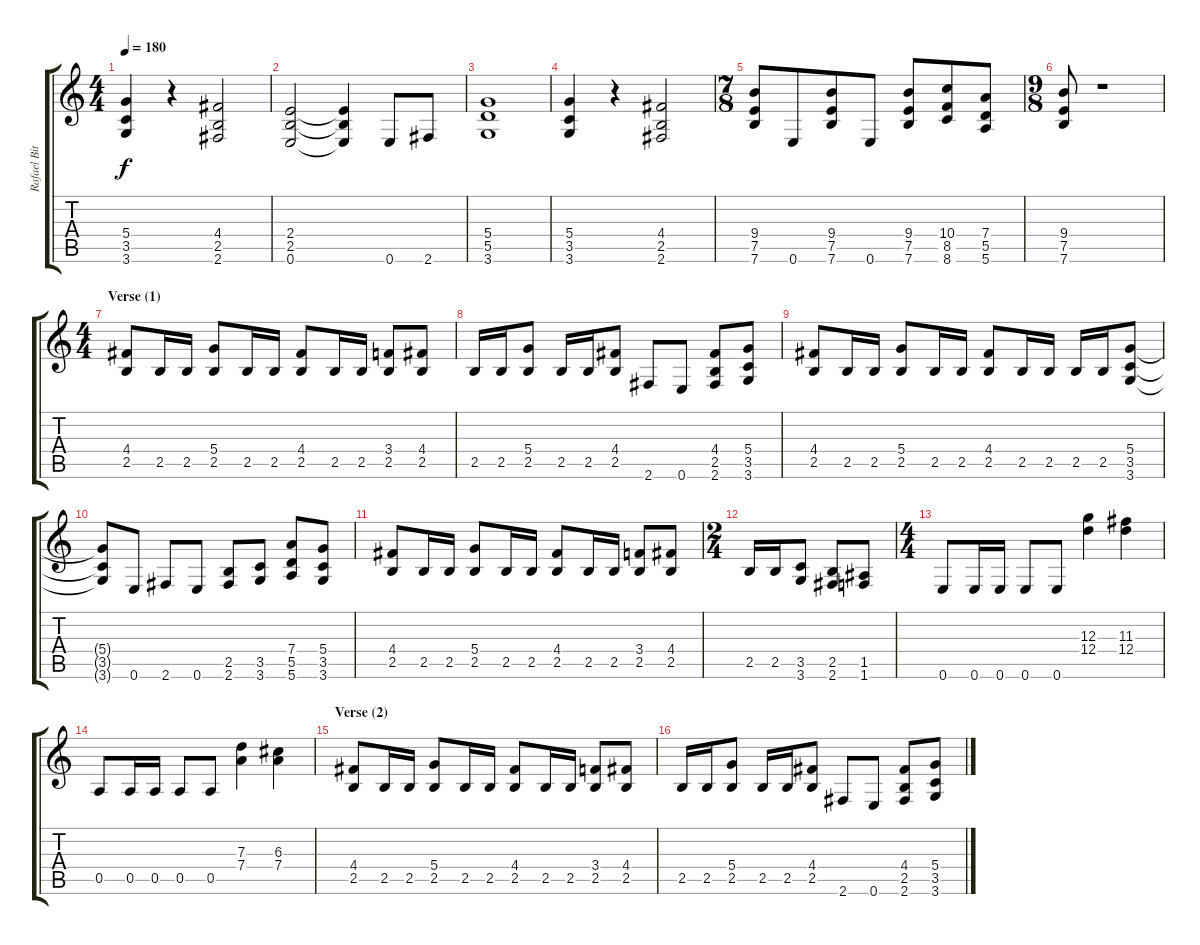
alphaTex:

\track ("Rafael Bittencourt" "Rafael Bit") {instrument distortionguitar}
\staff {score tabs}
\tuning (E4 B3 G3 D3 A2 E2) {hide}
\ts (4 4)
\tempo 180
\clef g2
\ks c
(5.4 3.5 3.6).4{dy f} r.4 (4.4 2.5 2.6).2 |
(2.4 2.5 0.6).2 (2.4{t} 2.5{t} 0.6{t}).4 0.6.8 2.6.8 |
(5.4 5.5 3.6).1 |
(5.4 3.5 3.6).4 r.4 (4.4 2.5 2.6).2 |
\ts (7 8)
(9.4 7.5 7.6).8 0.6.8 (9.4 7.5 7.6).8 0.6.8 (9.4 7.5 7.6).8 (10.4 8.5 8.6).8 (7.4 5.5 5.6).8 |
\ts (9 8)
(9.4 7.5 7.6).8 r.1 |
\ts (4 4)
\section ("" "Verse (1)")
(4.4 2.5).8 2.5.16 2.5.16 (5.4 2.5).8 2.5.16 2.5.16 (4.4 2.5).8 2.5.16 2.5.16 (3.4 2.5).8 (4.4 2.5).8 |
2.5.16 2.5.16 (5.4 2.5).8 2.5.16 2.5.16 (4.4 2.5).8 2.6.8 0.6.8 (4.4 2.5 2.6).8 (5.4 3.5 3.6).8 |
(4.4 2.5).8 2.5.16 2.5.16 (5.4 2.5).8 2.5.16 2.5.16 (4.4 2.5).8 2.5.16 2.5.16 2.5.16 2.5.16 (5.4 3.5 3.6).8 |
(5.4{t} 3.5{t} 3.6{t}).8 0.6.8 2.6.8 0.6.8 (2.5 2.6).8 (3.5 3.6).8 (7.4 5.5 5.6).8 (5.4 3.5 3.6).8 |
(4.4 2.5).8 2.5.16 2.5.16 (5.4 2.5).8 2.5.16 2.5.16 (4.4 2.5).8 2.5.16 2.5.16 (3.4 2.5).8 (4.4 2.5).8 |
\ts (2 4)
2.5.16 2.5.16 (3.5 3.6).8 (2.5 2.6).8 (1.5 1.6).8 |
\ts (4 4)
0.6.8 0.6.16 0.6.16 0.6.8 0.6.8 (12.3 12.4).4 (11.3 12.4).4 |
0.5.8 0.5.16 0.5.16 0.5.8 0.5.8 (7.3 7.4).4 (6.3 7.4).4 |
\section ("" "Verse (2)")
(4.4 2.5).8 2.5.16 2.5.16 (5.4 2.5).8 2.5.16 2.5.16 (4.4 2.5).8 2.5.16 2.5.16 (3.4 2.5).8 (4.4 2.5).8 |
2.5.16 2.5.16 (5.4 2.5).8 2.5.16 2.5.16 (4.4 2.5).8 2.6.8 0.6.8 (4.4 2.5 2.6).8 (5.4 3.5 3.6).8
